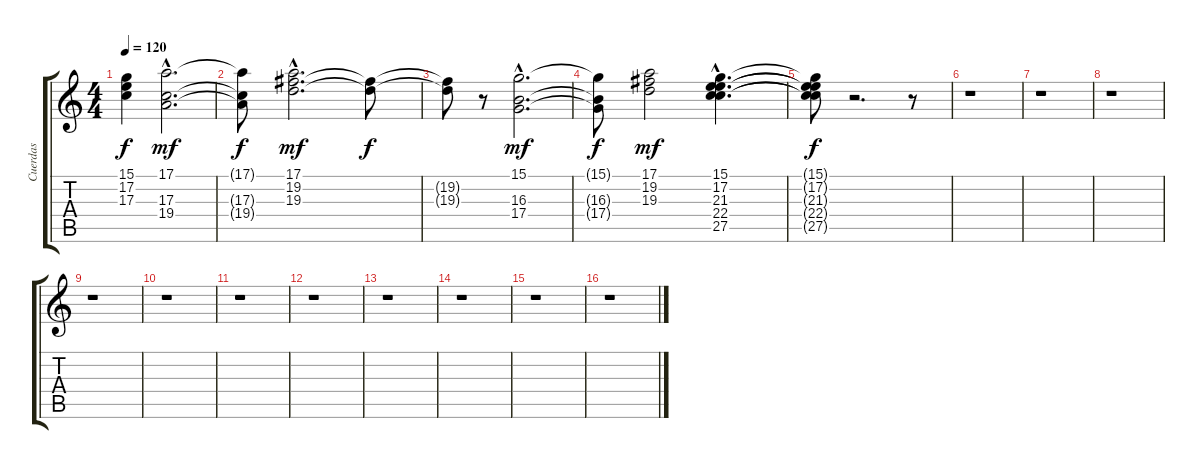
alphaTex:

\track ("Cuerdas" "Cuerdas") {instrument synthstrings1}
\staff {score tabs}
\tuning (E4 B3 G3 D3 A2 E2) {hide}
\ts (4 4)
\tempo 120
\clef g2
\ks c
(15.1{t} 17.2{t} 17.3{t}).4{dy f} (17.1{hac} 17.3{hac} 19.4{hac}).2{d dy mf} |
(17.1{t} 17.3{t} 19.4{t}).8{dy f} (17.1{hac} 19.2{hac} 19.3{hac}).2{d dy mf} (19.2{t} 19.3{t}).8{dy f} |
(19.2{t} 19.3{t}).8 r.8 (15.1{hac} 16.3{hac} 17.4{hac}).2{d dy mf} |
(15.1{t} 16.3{t} 17.4{t}).8{dy f} (17.1 19.2 19.3).2{dy mf} (15.1{hac} 17.2{hac} 21.3{hac} 22.4{hac} 27.5{hac}).4{d} |
(15.1{t} 17.2{t} 21.3{t} 22.4{t} 27.5{t}).8{dy f} r.2{d} r.8 |
r.1 |
r.1 |
r.1 |
r.1 |
r.1 |
r.1 |
r.1 |
r.1 |
r.1 |
r.1 |
r.1
